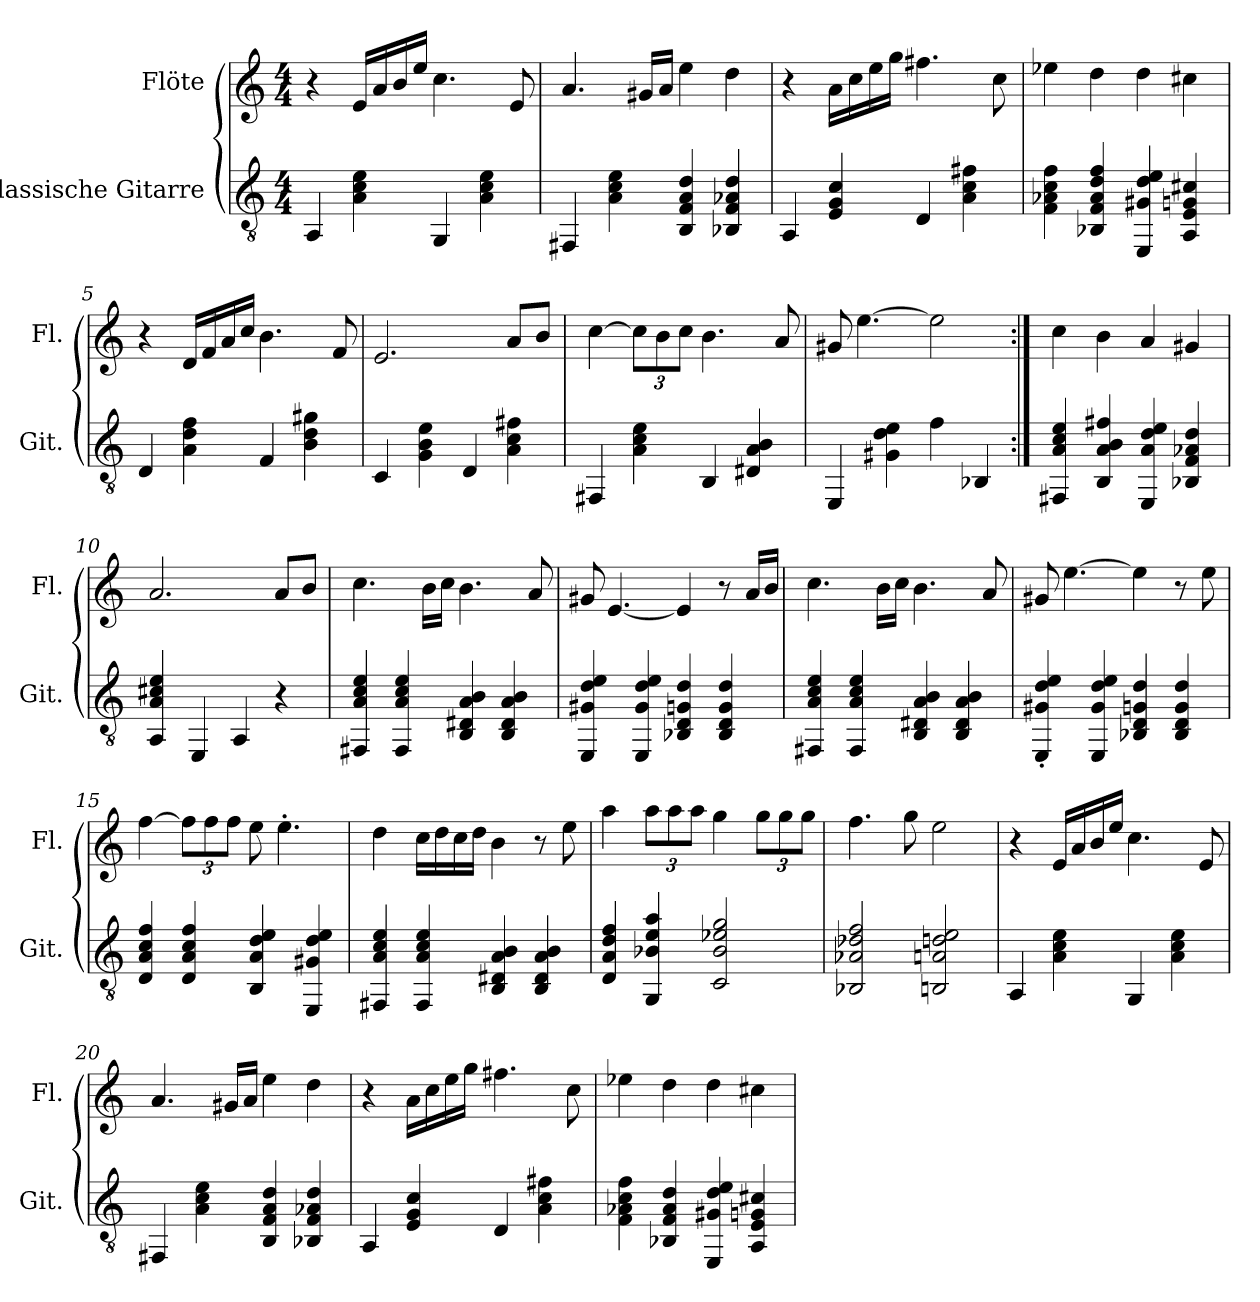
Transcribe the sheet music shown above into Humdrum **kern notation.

**kern	**kern
*part2	*part1
*staff2	*staff1
*I"Klassische Gitarre	*I"Flöte
*I'Git.	*I'Fl.
*clefGv2	*clefG2
*k[]	*k[]
*M4/4	*M4/4
*MM78	*MM78
=1	=1
4AA/	4r
4A\ 4c\ 4e\	16e/LL
.	16a/
.	16b/
.	16ee/JJ
4GG/	4.cc\
4A\ 4c\ 4e\	.
.	8e/
=2	=2
4FF#X/	4.a/
4A\ 4c\ 4e\	.
.	16g#X/LL
.	16a/JJ
4BB/ 4F/ 4A/ 4d/	4ee\
4BB-X/ 4F/ 4A-X/ 4d/	4dd\
=3	=3
4AA/	4r
4E/ 4G/ 4c/	16a\LL
.	16cc\
.	16ee\
.	16gg\JJ
4D/	4.ff#X\
4A\ 4c\ 4f#X\	.
.	8cc\
=4	=4
4F\ 4A-X\ 4c\ 4f\	4ee-X\
4BB-X/ 4F/ 4A-/ 4d/ 4f/	4dd\
4EE/ 4G#X/ 4d/ 4e/	4dd\
4AA/ 4E/ 4Gn/ 4c#X/	4cc#X\
!!LO:LB:g=z
=5	=5
4D/	4r
4A\ 4d\ 4f\	16d/LL
.	16f/
.	16a/
.	16cc/JJ
4F/	4.b\
4B\ 4d\ 4g#X\	.
.	8f/
=6	=6
4C/	2.e/
4G\ 4B\ 4e\	.
4D/	.
4A\ 4c\ 4f#X\	8a/L
.	8b/J
=7	=7
4FF#X/	[4cc\
*	*Xbrackettup
4A\ 4c\ 4e\	12cc\L]
.	12b\
.	12cc\J
4BB/	4.b\
4D#X/ 4A/ 4B/	.
.	8a/
=8	=8
4EE/	8g#X/
.	[4.ee\
4G#X\ 4d\ 4e\	.
4f\	2ee\]
4BB-X/	.
=9:|!	=9:|!
4FF#X/ 4A/ 4c/ 4e/	4cc\
4BB/ 4A/ 4B/ 4f#X/	4b\
4EE/ 4A/ 4d/ 4e/	4a/
4BB-X/ 4F/ 4A-X/ 4d/	4g#X/
!!LO:LB:g=z
=10	=10
4AA/ 4A/ 4c#X/ 4e/	2.a/
4EE/	.
4AA/	.
4r	8a/L
.	8b/J
=11	=11
4FF#X/ 4A/ 4c/ 4e/	4.cc\
4FF#/ 4A/ 4c/ 4e/	.
.	16b\LL
.	16cc\JJ
4BB/ 4D#X/ 4A/ 4B/	4.b\
4BB/ 4D#/ 4A/ 4B/	.
.	8a/
=12	=12
4EE/ 4G#X/ 4d/ 4e/	8g#X/
.	[4.e/
4EE/ 4G#/ 4d/ 4e/	.
4BB-X/ 4D/ 4Gn/ 4d/	4e/]
4BB-/ 4D/ 4G/ 4d/	8r
.	16a/LL
.	16b/JJ
=13	=13
4FF#X/ 4A/ 4c/ 4e/	4.cc\
4FF#/ 4A/ 4c/ 4e/	.
.	16b\LL
.	16cc\JJ
4BB/ 4D#X/ 4A/ 4B/	4.b\
4BB/ 4D#/ 4A/ 4B/	.
.	8a/
=14	=14
4EE/' 4G#X/' 4d/' 4e/'	8g#X/
.	[4.ee\
4EE/ 4G#/ 4d/ 4e/	.
4BB-X/ 4D/ 4Gn/ 4d/	4ee\]
4BB-/ 4D/ 4G/ 4d/	8r
.	8ee\
!!LO:LB:g=z
=15	=15
4D/ 4A/ 4c/ 4f/	[4ff\
4D/ 4A/ 4c/ 4f/	12ff\L]
.	12ff\
.	12ff\J
4BB/ 4A/ 4d/ 4e/	8ee\
.	4.ee'\
4EE/ 4G#X/ 4d/ 4e/	.
=16	=16
4FF#X/ 4A/ 4c/ 4e/	4dd\
4FF#/ 4A/ 4c/ 4e/	16cc\LL
.	16dd\
.	16cc\
.	16dd\JJ
4BB/ 4D#X/ 4A/ 4B/	4b\
4BB/ 4D#/ 4A/ 4B/	8r
.	8ee\
=17	=17
4D/ 4A/ 4d/ 4f/	4aa\
4GG/ 4B-X/ 4e/ 4a/	12aa\L
.	12aa\
.	12aa\J
2C/ 2B-/ 2e-X/ 2g/	4gg\
.	12gg\L
.	12gg\
.	12gg\J
=18	=18
2BB-X/ 2A-X/ 2d-X/ 2f/	4.ff\
.	8gg\
2BBn/ 2An/ 2dn/ 2e/	2ee\
=19	=19
4AA/	4r
4A\ 4c\ 4e\	16e/LL
.	16a/
.	16b/
.	16ee/JJ
4GG/	4.cc\
4A\ 4c\ 4e\	.
.	8e/
!!LO:LB:g=z
=20	=20
4FF#X/	4.a/
4A\ 4c\ 4e\	.
.	16g#X/LL
.	16a/JJ
4BB/ 4F/ 4A/ 4d/	4ee\
4BB-X/ 4F/ 4A-X/ 4d/	4dd\
=21	=21
4AA/	4r
4E/ 4G/ 4c/	16a\LL
.	16cc\
.	16ee\
.	16gg\JJ
4D/	4.ff#X\
4A\ 4c\ 4f#X\	.
.	8cc\
=22	=22
4F\ 4A-X\ 4c\ 4f\	4ee-X\
4BB-X/ 4F/ 4A-/ 4d/	4dd\
4EE/ 4G#X/ 4d/ 4e/	4dd\
4AA/ 4E/ 4Gn/ 4c#X/	4cc#X\
=	=
*-	*-
